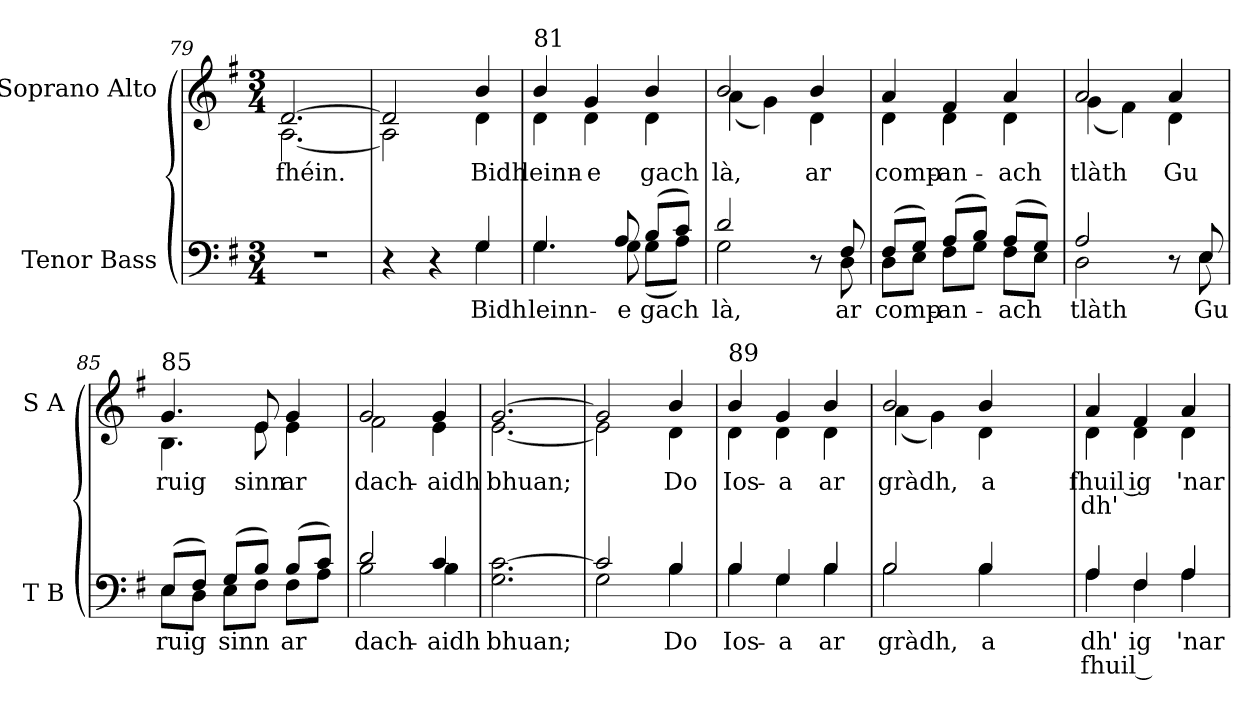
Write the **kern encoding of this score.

**kern	**text	**text	**kern	**text	**text
*part2	*part2	*part2	*part1	*part1	*part1
*staff2	*staff2	*staff2	*staff1	*staff1	*staff1
*I"Tenor Bass	*	*	*I"Soprano Alto	*	*
*I'T B	*	*	*I'S A	*	*
*clefF4	*	*	*clefG2	*	*
*k[f#]	*	*	*k[f#]	*	*
*G:	*	*	*G:	*	*
*M3/4	*	*	*M3/4	*	*
=79	=79	=79	=79	=79	=79
!LO:N:vis=1	!	!	!	!	!
!	!	!	!	!LO:LY:b:color=#000000	!
*	*	*	*^	*	*
2.r	.	.	[2.di/	[2.Ai\	fhéin.	.
=80	=80	=80	=80	=80	=80	=80
*^	*	*	*	*	*	*
4r	4ryy	.	.	2di/]	2Ai\]	.	.
4r	4ryy	.	.	.	.	.	.
!	!	!LO:LY:a:color=#000000	!	!	!	!	!
!	!	!	!	!	!	!LO:LY:b:color=#000000	!
4Gi/	4Gi\	Bidh	.	4bi/	4di\	Bidh	.
!!LO:PB:g=z	!!
=81	=81	=81	=81	=81	=81	=81	=81
!	!	!LO:LY:a:color=#000000	!	!	!	!	!
!	!	!	!	!LO:TX:a:t=81	!	!	!
!	!	!	!	!	!	!LO:LY:b:color=#000000	!
4.Gi/	4.Gi\	leinn-	.	4bi/	4di\	leinn-	.
!	!	!	!	!	!	!LO:LY:b:color=#000000	!
.	.	.	.	4gi/	4di\	-e	.
!	!	!LO:LY:a:color=#000000	!	!	!	!	!
8Ai/	8Gi\	-e	.	.	.	.	.
!	!	!LO:LY:a:color=#000000	!	!	!	!	!
!	!	!	!	!	!	!LO:LY:b:color=#000000	!
(8Bi/L	(8Gi\L	gach	.	4bi/	4di\	gach	.
8ci/J)	8Ai\J)	.	.	.	.	.	.
=82	=82	=82	=82	=82	=82	=82	=82
!	!	!LO:LY:a:color=#000000	!	!	!	!	!
!	!	!	!	!	!	!LO:LY:b:color=#000000	!
2di/	2Gi\	là,	.	2bi/	(4ai\	là,	.
.	.	.	.	.	4gi\)	.	.
!	!	!	!	!	!	!LO:LY:b:color=#000000	!
8r	8ryy	.	.	4bi/	4di\	ar	.
!	!	!LO:LY:a:color=#000000	!	!	!	!	!
8F#i/	8Di\	ar	.	.	.	.	.
=83	=83	=83	=83	=83	=83	=83	=83
!	!	!LO:LY:a:color=#000000	!	!	!	!	!
!	!	!	!	!	!	!LO:LY:b:color=#000000	!
(8F#i/L	8Di\L	comp-	.	4ai/	4di\	comp-	.
8Gi/J)	8Ei\J	.	.	.	.	.	.
!	!	!LO:LY:a:color=#000000	!	!	!	!	!
!	!	!	!	!	!	!LO:LY:b:color=#000000	!
(8Ai/L	8F#i\L	-an-	.	4f#i/	4di\	-an-	.
8Bi/J)	8Gi\J	.	.	.	.	.	.
!	!	!LO:LY:a:color=#000000	!	!	!	!	!
!	!	!	!	!	!	!LO:LY:b:color=#000000	!
(8Ai/L	8F#i\L	-ach	.	4ai/	4di\	-ach	.
8Gi/J)	8Ei\J	.	.	.	.	.	.
=84	=84	=84	=84	=84	=84	=84	=84
!	!	!LO:LY:a:color=#000000	!	!	!	!	!
!	!	!	!	!	!	!LO:LY:b:color=#000000	!
2Ai/	2Di\	tlàth	.	2ai/	(4gi\	tlàth	.
.	.	.	.	.	4f#i\)	.	.
!	!	!	!	!	!	!LO:LY:b:color=#000000	!
8r	8ryy	.	.	4ai/	4di\	Gu	.
!	!	!LO:LY:a:color=#000000	!	!	!	!	!
8Ei/	8Ei\	Gu	.	.	.	.	.
!!LO:LB:g=z	!!
=85	=85	=85	=85	=85	=85	=85	=85
!	!	!LO:LY:a:color=#000000	!	!	!	!	!
!	!	!	!	!LO:TX:a:t=85	!	!	!
!	!	!	!	!	!	!LO:LY:b:color=#000000	!
(8Ei/L	8Ei\L	ruig	.	4.gi/	4.Bi\	ruig	.
8F#i/J)	8Di\J	.	.	.	.	.	.
!	!	!LO:LY:a:color=#000000	!	!	!	!	!
(8Gi/L	8Ei\L	sinn	.	.	.	.	.
!	!	!	!	!	!	!LO:LY:b:color=#000000	!
8Bi/J)	8F#i\J	.	.	8ei/	8ei\	sinn	.
!	!	!LO:LY:a:color=#000000	!	!	!	!	!
!	!	!	!	!	!	!LO:LY:b:color=#000000	!
(8Bi/L	8F#i\L	ar	.	4gi/	4ei\	ar	.
8ci/J)	8Ai\J	.	.	.	.	.	.
=86	=86	=86	=86	=86	=86	=86	=86
!	!	!LO:LY:a:color=#000000	!	!	!	!	!
!	!	!	!	!	!	!LO:LY:b:color=#000000	!
2di/	2Bi\	dach-	.	2gi/	2f#i\	dach-	.
!	!	!LO:LY:a:color=#000000	!	!	!	!	!
!	!	!	!	!	!	!LO:LY:b:color=#000000	!
4ci/	4Bi\	-aidh	.	4gi/	4ei\	-aidh	.
=87	=87	=87	=87	=87	=87	=87	=87
!	!	!LO:LY:a:color=#000000	!	!	!	!	!
!	!	!	!	!	!	!LO:LY:b:color=#000000	!
2.Gi\ [2.ci	2.ryy	bhuan;	.	[2.gi/	[2.ei\	bhuan;	.
=88	=88	=88	=88	=88	=88	=88	=88
2ci/]	2Gi\	.	.	2gi/]	2ei\]	.	.
!	!	!LO:LY:a:color=#000000	!	!	!	!	!
!	!	!	!	!	!	!LO:LY:b:color=#000000	!
4Bi/	4Bi\	Do	.	4bi/	4di\	Do	.
!!LO:LB:g=z	!!
=89	=89	=89	=89	=89	=89	=89	=89
!	!	!LO:LY:a:color=#000000	!	!	!	!	!
!	!	!	!	!LO:TX:a:t=89	!	!	!
!	!	!	!	!	!	!LO:LY:b:color=#000000	!
4Bi/	4Bi\	Ios-	.	4bi/	4di\	Ios-	.
!	!	!LO:LY:a:color=#000000	!	!	!	!	!
!	!	!	!	!	!	!LO:LY:b:color=#000000	!
4Gi/	4Gi\	-a	.	4gi/	4di\	-a	.
!	!	!LO:LY:a:color=#000000	!	!	!	!	!
!	!	!	!	!	!	!LO:LY:b:color=#000000	!
4Bi/	4Bi\	ar	.	4bi/	4di\	ar	.
=90	=90	=90	=90	=90	=90	=90	=90
!	!	!LO:LY:a:color=#000000	!	!	!	!	!
!	!	!	!	!	!	!LO:LY:b:color=#000000	!
2Bi/	2Bi\	gràdh,	.	2bi/	(4ai\	gràdh,	.
.	.	.	.	.	4gi\)	.	.
!	!	!LO:LY:a:color=#000000	!	!	!	!	!
!	!	!	!	!	!	!LO:LY:b:color=#000000	!
4Bi/	4Bi\	a	.	4bi/	4di\	a	.
4ryy	4ryy	.	.	4ryy	4ryy	.	.
=91	=91	=91	=91	=91	=91	=91	=91
!	!	!LO:LY:a:color=#000000	!LO:LY:a:color=#000000	!	!	!	!
!	!	!	!	!	!	!LO:LY:b:color=#000000	!LO:LY:b:color=#000000
4Ai/	4Ai\	dh'	fhuil --	4ai/	4di\	fhuil --	-dh'
!	!	!LO:LY:a:color=#000000	!	!	!	!	!
!	!	!	!	!	!	!LO:LY:b:color=#000000	!
4F#i/	4F#i\	-ig	.	4f#i/	4di\	ig	.
!	!	!LO:LY:a:color=#000000	!	!	!	!	!
!	!	!	!	!	!	!LO:LY:b:color=#000000	!
4Ai/	4Ai\	'nar	.	4ai/	4di\	'nar	.
*v	*v	*	*	*	*	*	*
*	*	*	*v	*v	*	*
=	=	=	=	=	=
*-	*-	*-	*-	*-	*-
